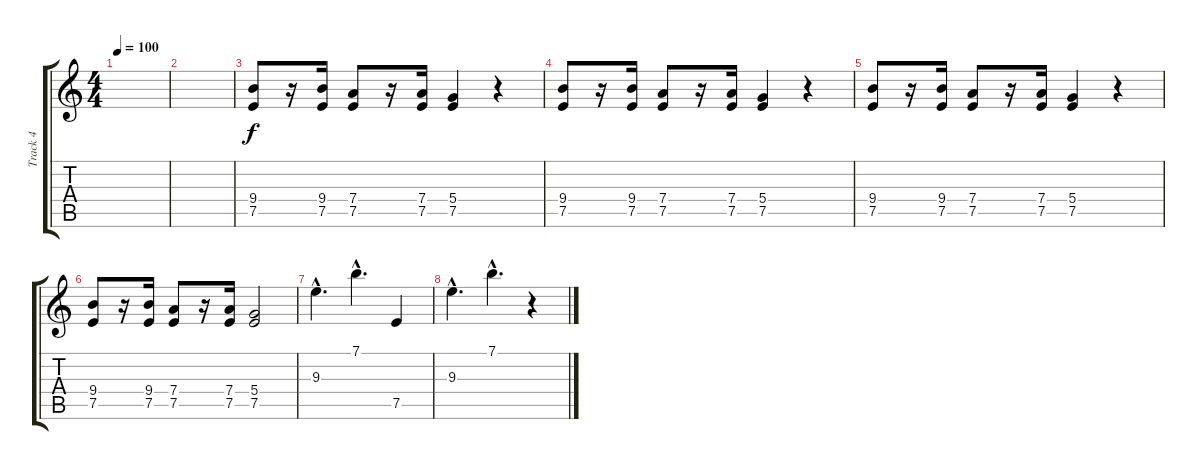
\track ("Track 4" "Track 4") {instrument acousticguitarnylon}
\staff {score tabs}
\tuning (E4 B3 G3 D3 A2 E2) {hide}
\ts (4 4)
\tempo 100
\clef g2
\ks c
|
|
(9.4 7.5).8{instrument overdrivenguitar} r.16 (9.4 7.5).16 (7.4 7.5).8 r.16 (7.4 7.5).16 (5.4 7.5).4 r.4 |
(9.4 7.5).8 r.16 (9.4 7.5).16 (7.4 7.5).8 r.16 (7.4 7.5).16 (5.4 7.5).4 r.4 |
(9.4 7.5).8 r.16 (9.4 7.5).16 (7.4 7.5).8 r.16 (7.4 7.5).16 (5.4 7.5).4 r.4 |
(9.4 7.5).8 r.16 (9.4 7.5).16 (7.4 7.5).8 r.16 (7.4 7.5).16 (5.4 7.5).2 |
9.3{hac}.4{d instrument acousticguitarnylon} 7.1{hac}.4{d} 7.5.4 |
9.3{hac}.4{d} 7.1{hac}.4{d} r.4
